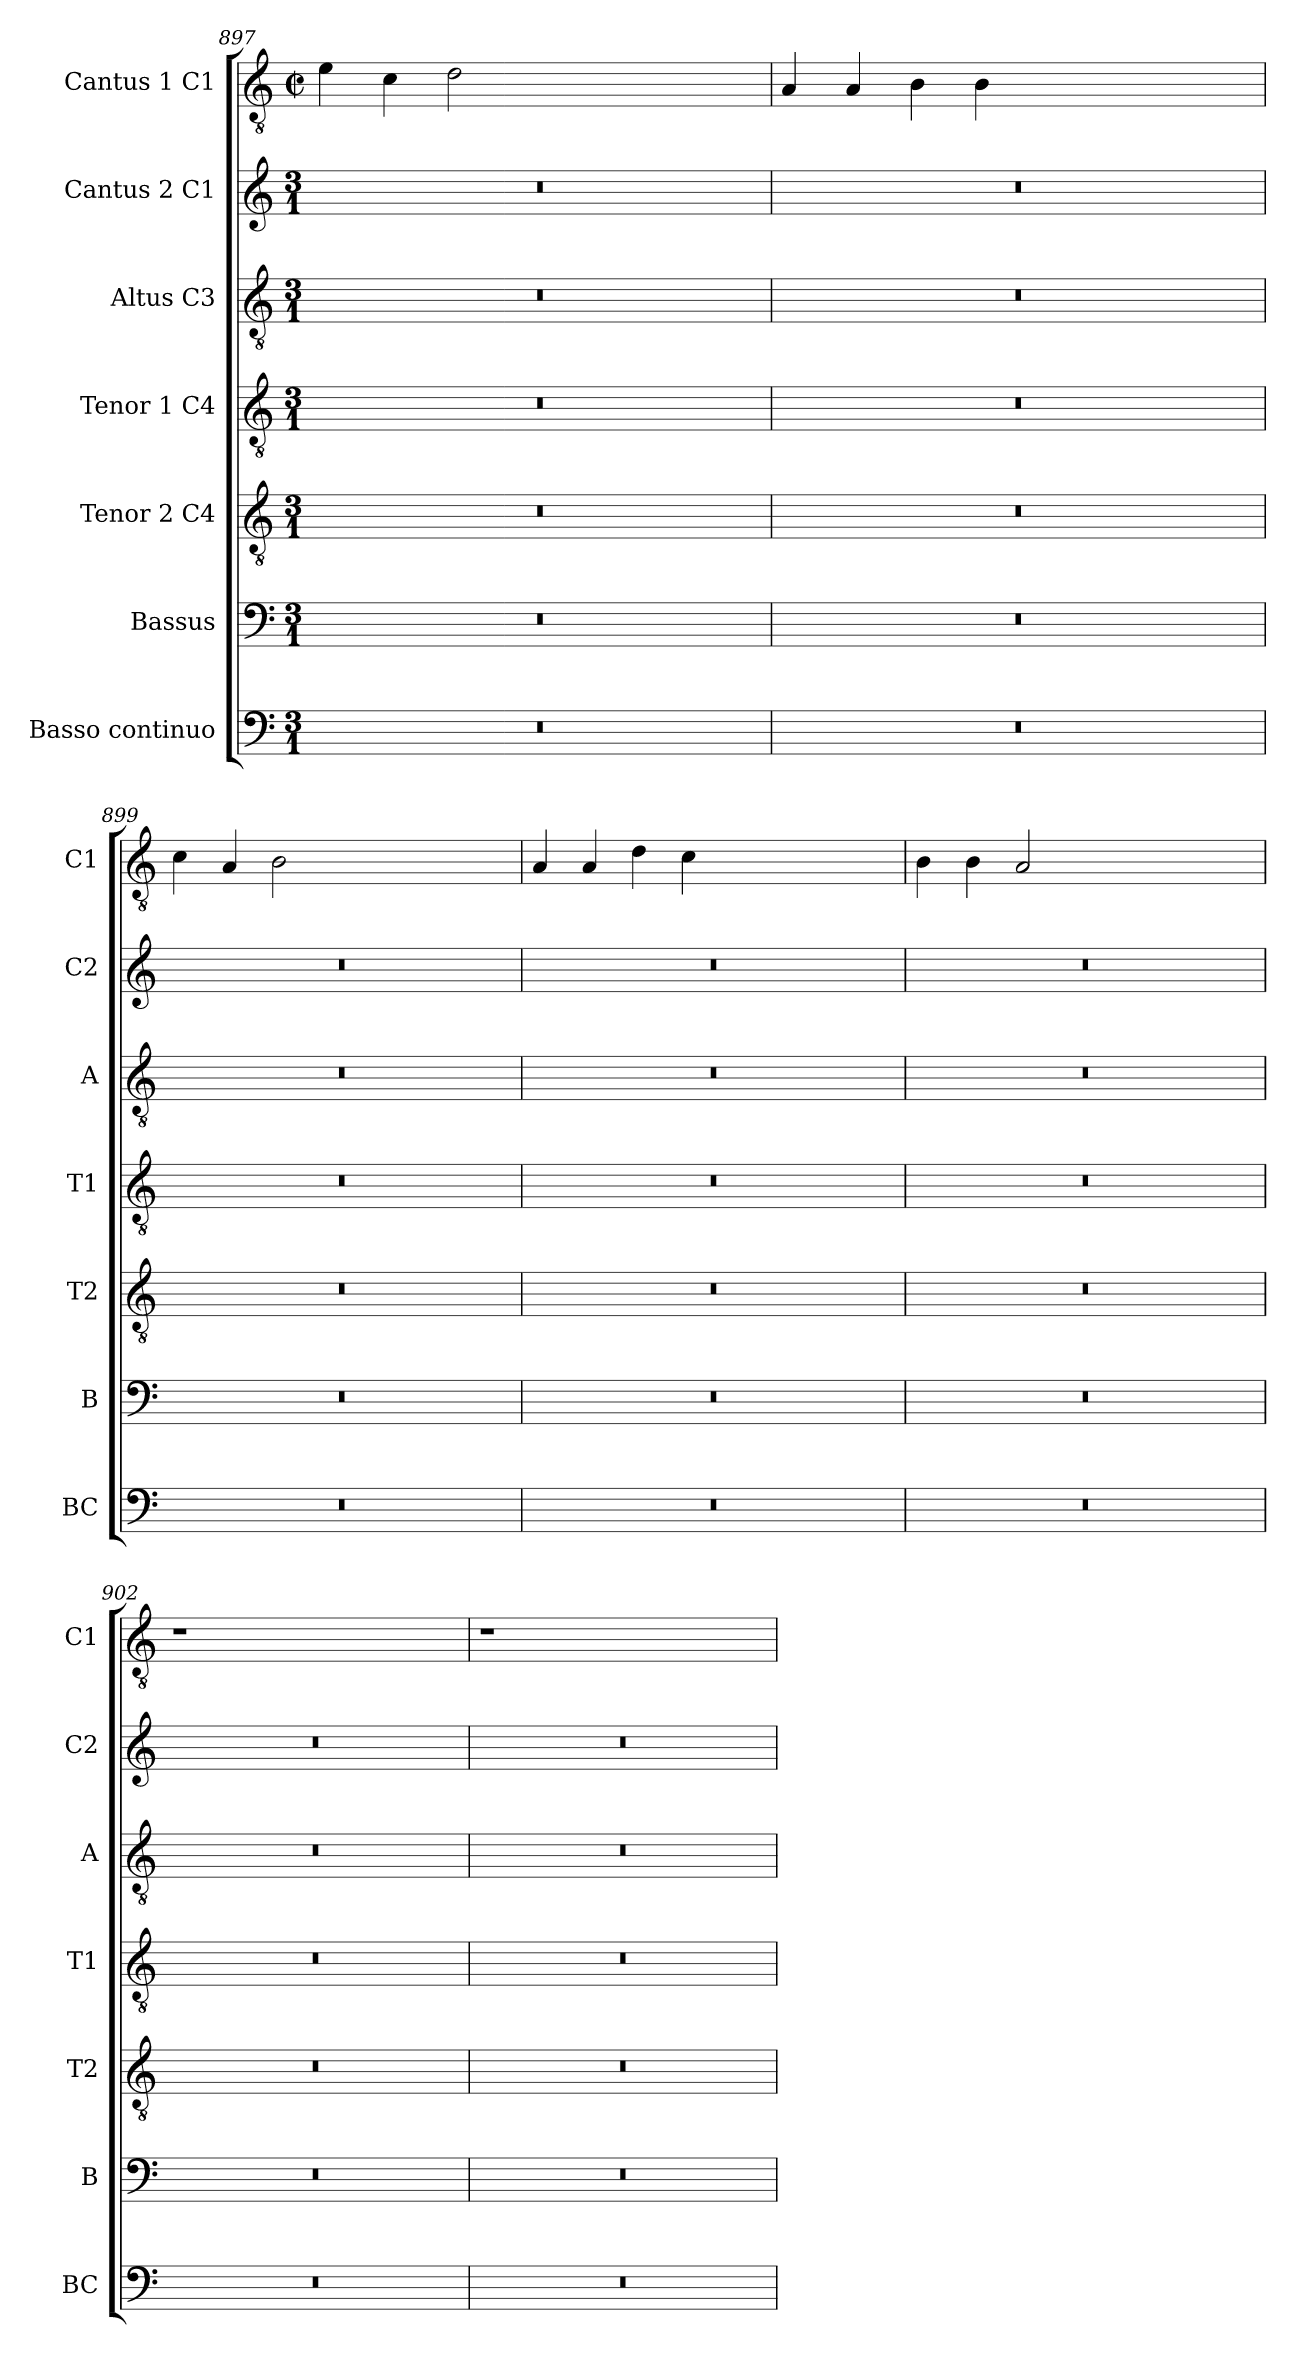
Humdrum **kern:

**kern	**kern	**kern	**kern	**kern	**kern	**kern
*part7	*part6	*part5	*part4	*part3	*part2	*part1
*staff7	*staff6	*staff5	*staff4	*staff3	*staff2	*staff1
*I"Basso continuo	*I"Bassus	*I"Tenor 2 C4	*I"Tenor 1 C4	*I"Altus C3	*I"Cantus 2 C1	*I"Cantus 1 C1
*I'BC	*I'B	*I'T2	*I'T1	*I'A	*I'C2	*I'C1
*clefF4	*clefF4	*clefGv2	*clefGv2	*clefGv2	*clefG2	*clefGv2
*ITrd7c12	*	*	*	*	*	*
*k[]	*k[]	*k[]	*k[]	*k[]	*k[]	*k[]
*C:	*C:	*C:	*C:	*C:	*C:	*C:
*M3/1	*M3/1	*M3/1	*M3/1	*M3/1	*M3/1	*M2/2
*	*	*	*	*	*	*met(c|)
=897	=897	=897	=897	=897	=897	=897
0.r	0.r	0.r	0.r	0.r	0.r	4e\
.	.	.	.	.	.	4c\
.	.	.	.	.	.	2d\
.	.	.	.	.	.	0ryy
=898	=898	=898	=898	=898	=898	=898
0.r	0.r	0.r	0.r	0.r	0.r	4A/
.	.	.	.	.	.	4A/
.	.	.	.	.	.	4B\
.	.	.	.	.	.	4B\
.	.	.	.	.	.	0ryy
=899	=899	=899	=899	=899	=899	=899
0.r	0.r	0.r	0.r	0.r	0.r	4c\
.	.	.	.	.	.	4A/
.	.	.	.	.	.	2B\
.	.	.	.	.	.	0ryy
=900	=900	=900	=900	=900	=900	=900
0.r	0.r	0.r	0.r	0.r	0.r	4A/
.	.	.	.	.	.	4A/
.	.	.	.	.	.	4d\
.	.	.	.	.	.	4c\
.	.	.	.	.	.	0ryy
=901	=901	=901	=901	=901	=901	=901
0.r	0.r	0.r	0.r	0.r	0.r	4B\
.	.	.	.	.	.	4B\
.	.	.	.	.	.	2A/
.	.	.	.	.	.	0ryy
!!LO:LB:g=z
=902	=902	=902	=902	=902	=902	=902
0.r	0.r	0.r	0.r	0.r	0.r	1r
.	.	.	.	.	.	0ryy
=903	=903	=903	=903	=903	=903	=903
0.r	0.r	0.r	0.r	0.r	0.r	1r
.	.	.	.	.	.	0ryy
=	=	=	=	=	=	=
*-	*-	*-	*-	*-	*-	*-
